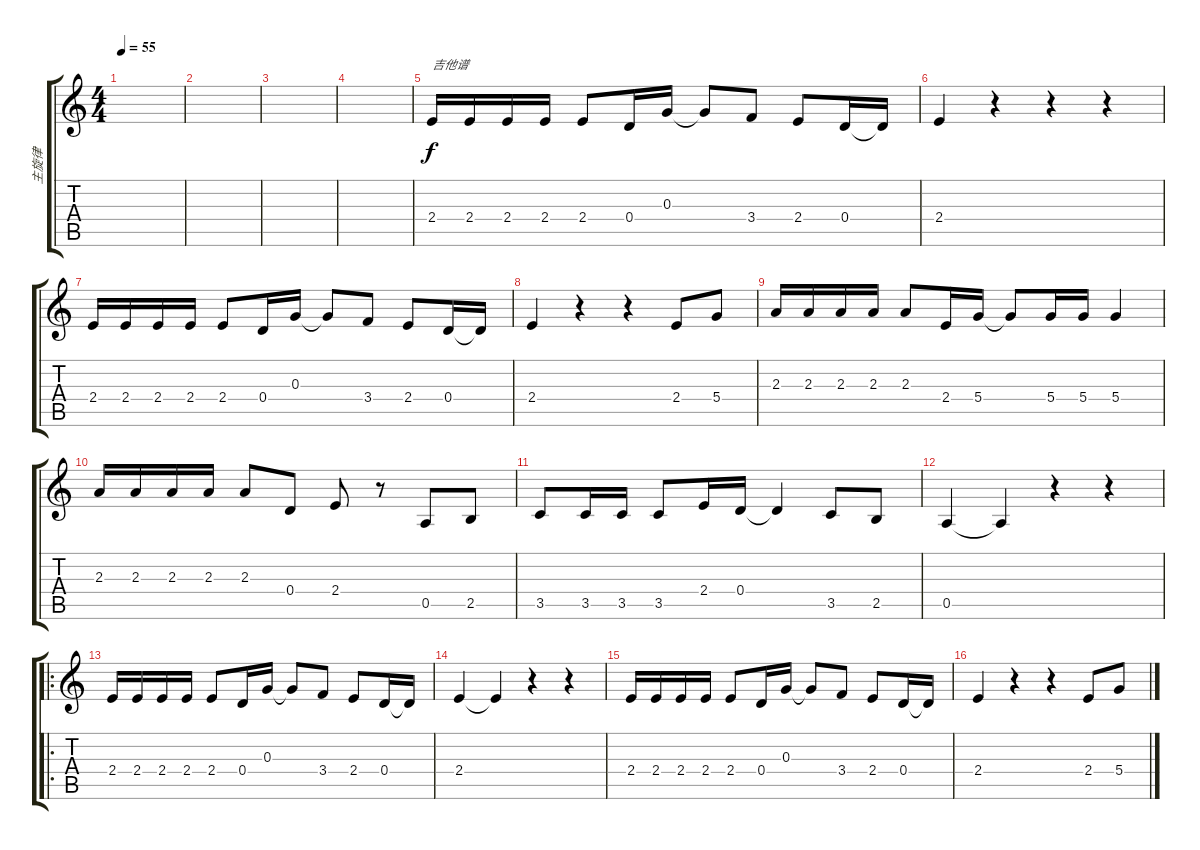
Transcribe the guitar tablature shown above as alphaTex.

\track ("主旋律" "主旋律") {instrument fretlessbass}
\staff {score tabs}
\tuning (E4 B3 G3 D3 A2 E2) {hide}
\ts (4 4)
\tempo 55
\clef g2
\ks c
|
|
|
|
2.4.16{txt "吉他谱"} 2.4.16 2.4.16 2.4.16 2.4.8 0.4.16 0.3.16 0.3{t}.8 3.4.8 2.4.8 0.4.16 0.4{t}.16 |
2.4.4 r.4 r.4 r.4 |
2.4.16 2.4.16 2.4.16 2.4.16 2.4.8 0.4.16 0.3.16 0.3{t}.8 3.4.8 2.4.8 0.4.16 0.4{t}.16 |
2.4.4 r.4 r.4 2.4.8 5.4.8 |
2.3.16 2.3.16 2.3.16 2.3.16 2.3.8 2.4.16 5.4.16 5.4{t}.8 5.4.16 5.4.16 5.4.4 |
2.3.16 2.3.16 2.3.16 2.3.16 2.3.8 0.4.8 2.4.8 r.8 0.5.8 2.5.8 |
3.5.8 3.5.16 3.5.16 3.5.8 2.4.16 0.4.16 0.4{t}.4 3.5.8 2.5.8 |
0.5.4 0.5{t}.4 r.4 r.4 |
\ro
2.4.16 2.4.16 2.4.16 2.4.16 2.4.8 0.4.16 0.3.16 0.3{t}.8 3.4.8 2.4.8 0.4.16 0.4{t}.16 |
2.4.4 2.4{t}.4 r.4 r.4 |
2.4.16 2.4.16 2.4.16 2.4.16 2.4.8 0.4.16 0.3.16 0.3{t}.8 3.4.8 2.4.8 0.4.16 0.4{t}.16 |
2.4.4 r.4 r.4 2.4.8 5.4.8
